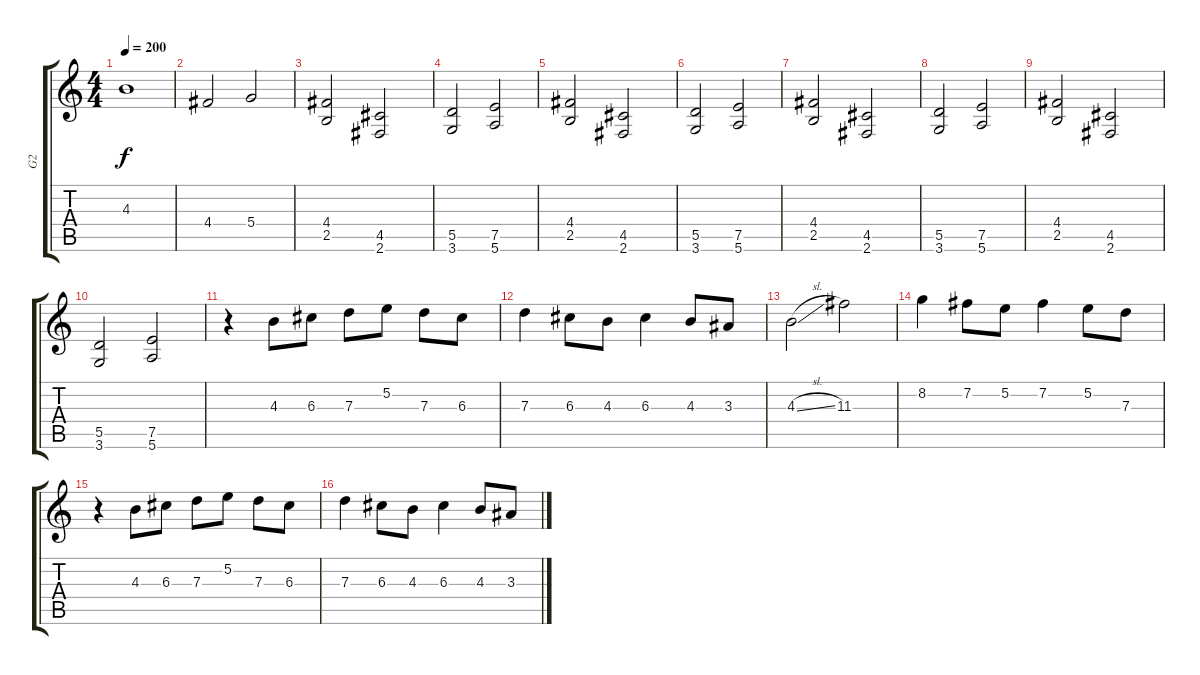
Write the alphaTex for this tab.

\track ("G2" "G2") {instrument distortionguitar}
\staff {score tabs}
\tuning (E4 B3 G3 D3 A2 E2) {hide}
\ts (4 4)
\tempo 200
\clef g2
\ks c
4.3.1{dy f} |
4.4.2 5.4.2 |
(4.4 2.5).2 (4.5 2.6).2 |
(5.5 3.6).2 (7.5 5.6).2 |
(4.4 2.5).2 (4.5 2.6).2 |
(5.5 3.6).2 (7.5 5.6).2 |
(4.4 2.5).2 (4.5 2.6).2 |
(5.5 3.6).2 (7.5 5.6).2 |
(4.4 2.5).2 (4.5 2.6).2 |
(5.5 3.6).2 (7.5 5.6).2 |
r.4 4.3.8 6.3.8 7.3.8 5.2.8 7.3.8 6.3.8 |
7.3.4 6.3.8 4.3.8 6.3.4 4.3.8 3.3.8 |
4.3{sl}.2 11.3.2 |
8.2.4 7.2.8 5.2.8 7.2.4 5.2.8 7.3.8 |
r.4 4.3.8 6.3.8 7.3.8 5.2.8 7.3.8 6.3.8 |
7.3.4 6.3.8 4.3.8 6.3.4 4.3.8 3.3.8
